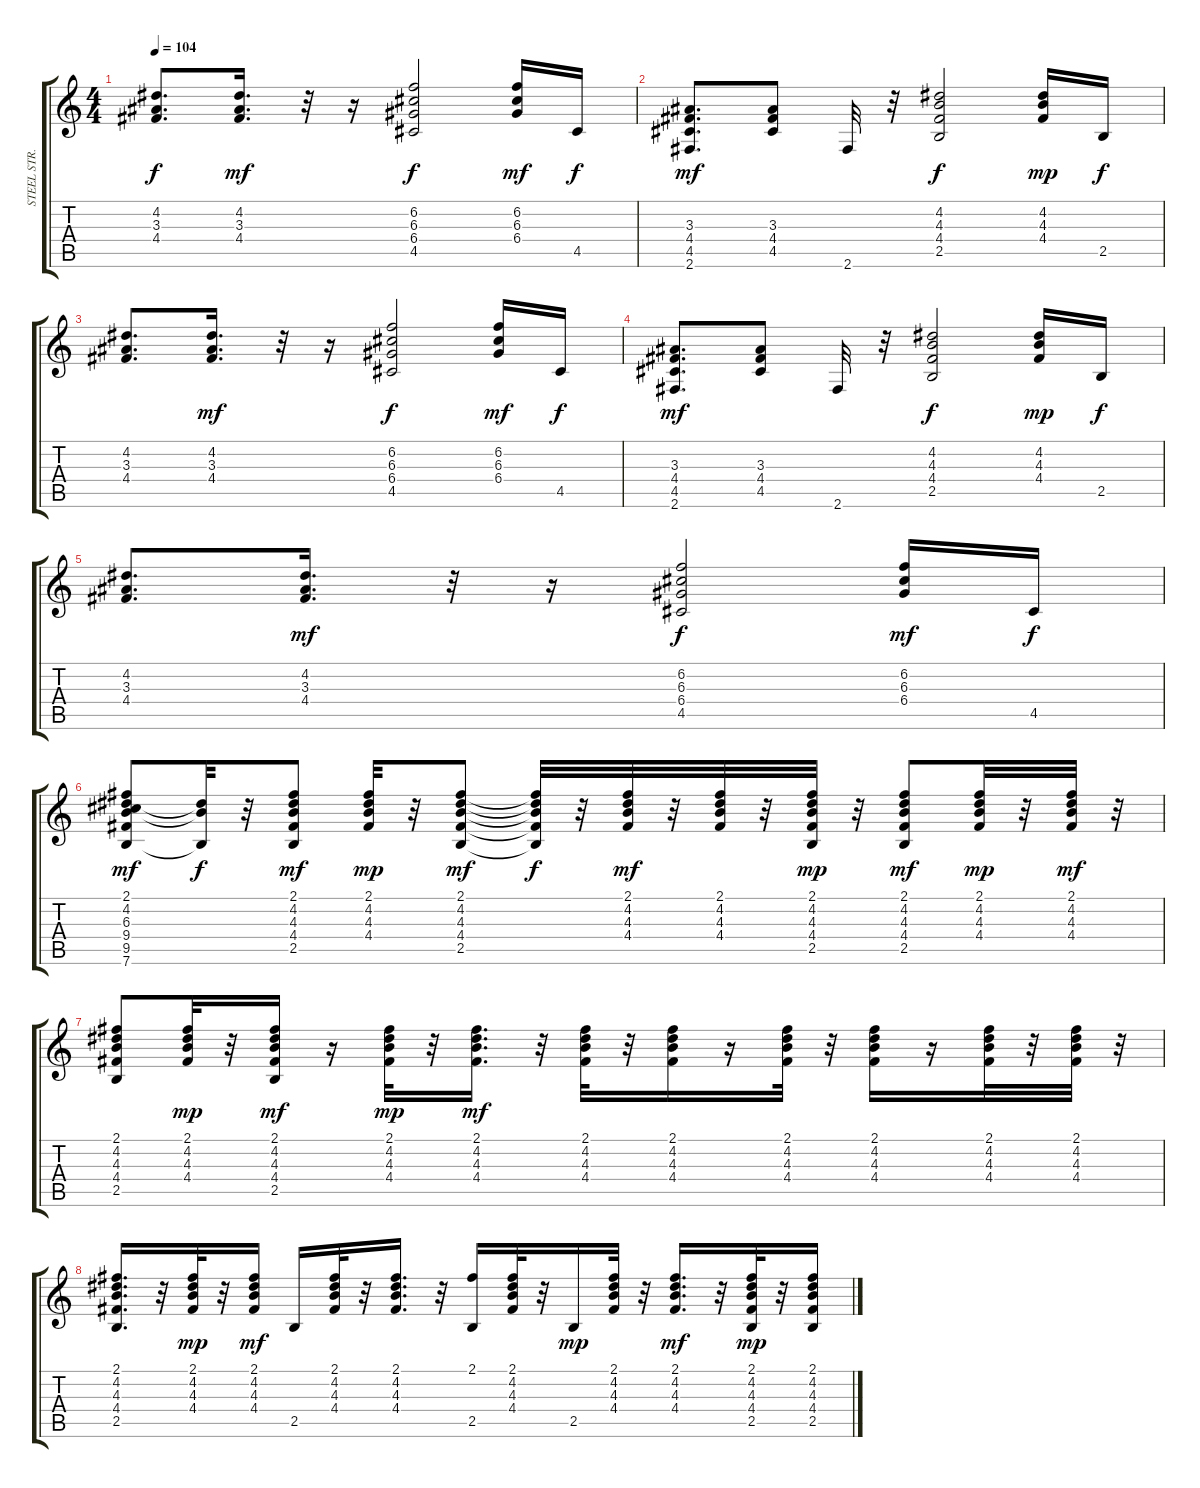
\track ("STEEL STR. GTR." "STEEL STR.") {instrument acousticguitarsteel}
\staff {score tabs}
\tuning (E4 B3 G3 D3 A2 E2) {hide}
\ts (4 4)
\tempo 104
\clef g2
\ks c
(4.2 3.3 4.4).8{d dy f} (4.2 3.3 4.4).16{d dy mf} r.32 r.16 (6.2 6.3 6.4 4.5).2{dy f} (6.2 6.3 6.4).16{dy mf} 4.5.16{dy f} |
(3.3 4.4 4.5 2.6).8{d dy mf} (3.3 4.4 4.5).8 2.6.32 r.32 (4.2 4.3 4.4 2.5).2{dy f} (4.2 4.3 4.4).16{dy mp} 2.5.16{dy f} |
(4.2 3.3 4.4).8{d} (4.2 3.3 4.4).16{d dy mf} r.32 r.16 (6.2 6.3 6.4 4.5).2{dy f} (6.2 6.3 6.4).16{dy mf} 4.5.16{dy f} |
(3.3 4.4 4.5 2.6).8{d dy mf} (3.3 4.4 4.5).8 2.6.32 r.32 (4.2 4.3 4.4 2.5).2{dy f} (4.2 4.3 4.4).16{dy mp} 2.5.16{dy f} |
(4.2 3.3 4.4).8{d} (4.2 3.3 4.4).16{d dy mf} r.32 r.16 (6.2 6.3 6.4 4.5).2{dy f} (6.2 6.3 6.4).16{dy mf} 4.5.16{dy f} |
(2.1 4.2 6.3 9.4 9.5 7.6).8{dy mf} (4.2{t} 9.4{t} 7.6{t}).32{dy f} r.32 (2.1 4.2 4.3 4.4 2.5).8{dy mf} (2.1 4.2 4.3 4.4).32{dy mp} r.32 (2.1 4.2 4.3 4.4 2.5).8{dy mf} (2.1{t} 4.2{t} 4.3{t} 4.4{t} 2.5{t}).32{dy f} r.32 (2.1 4.2 4.3 4.4).32{dy mf} r.32 (2.1 4.2 4.3 4.4).32 r.32 (2.1 4.2 4.3 4.4 2.5).32{dy mp} r.32 (2.1 4.2 4.3 4.4 2.5).8{dy mf} (2.1 4.2 4.3 4.4).32{dy mp} r.32 (2.1 4.2 4.3 4.4).32{dy mf} r.32 |
(2.1 4.2 4.3 4.4 2.5).8 (2.1 4.2 4.3 4.4).32{dy mp} r.32 (2.1 4.2 4.3 4.4 2.5).16{dy mf} r.16 (2.1 4.2 4.3 4.4).32{dy mp} r.32 (2.1 4.2 4.3 4.4).16{d dy mf} r.32 (2.1 4.2 4.3 4.4).32 r.32 (2.1 4.2 4.3 4.4).16 r.16 (2.1 4.2 4.3 4.4).32 r.32 (2.1 4.2 4.3 4.4).16 r.16 (2.1 4.2 4.3 4.4).32 r.32 (2.1 4.2 4.3 4.4).32 r.32 |
(2.1 4.2 4.3 4.4 2.5).16{d} r.32 (2.1 4.2 4.3 4.4).32{dy mp} r.32 (2.1 4.2 4.3 4.4).16{dy mf} 2.5.16 (2.1 4.2 4.3 4.4).32 r.32 (2.1 4.2 4.3 4.4).16{d} r.32 (2.1 2.5).16 (2.1 4.2 4.3 4.4).32 r.32 2.5.16{dy mp} (2.1 4.2 4.3 4.4).32 r.32 (2.1 4.2 4.3 4.4).16{d dy mf} r.32 (2.1 4.2 4.3 4.4 2.5).32{dy mp} r.32 (2.1 4.2 4.3 4.4 2.5).16
